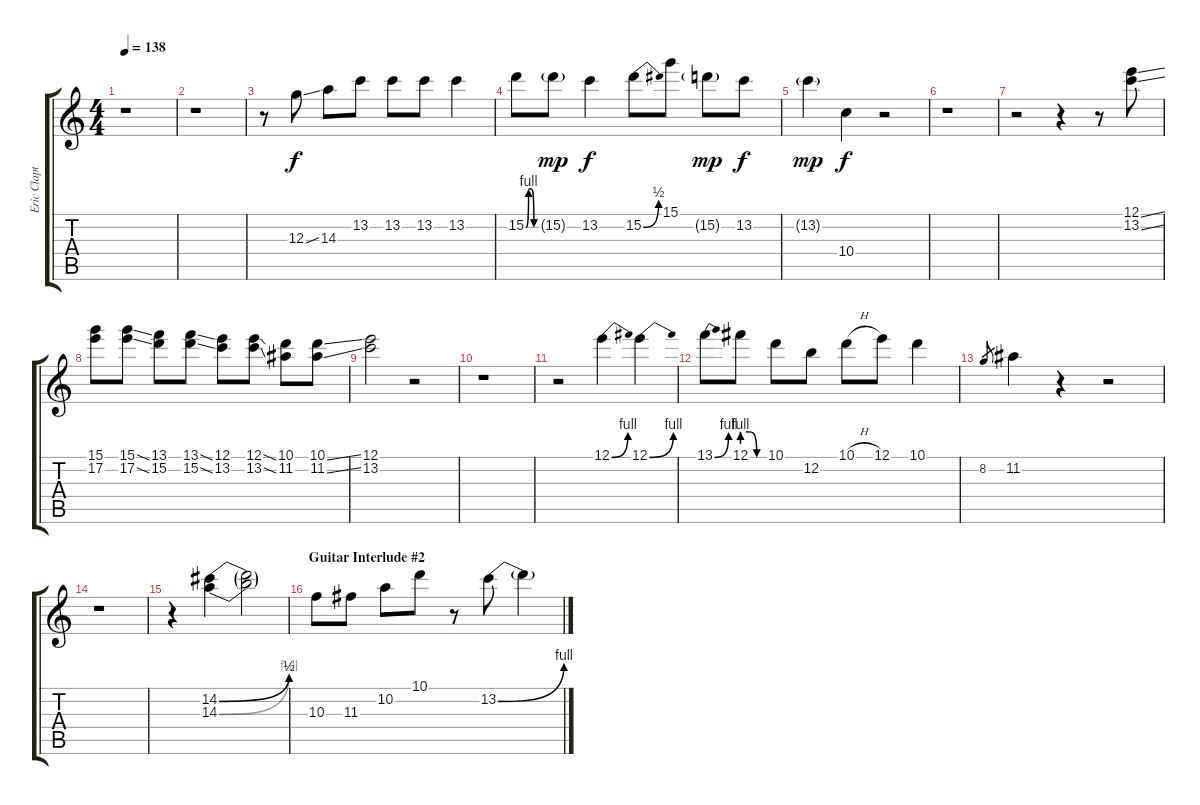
\track ("Eric Clapton Guitar I" "Eric Clapt") {instrument distortionguitar}
\staff {score tabs}
\tuning (E4 B3 G3 D3 A2 E2) {hide}
\ts (4 4)
\tempo 138
\clef g2
\ks c
r.1{dy f} |
r.1 |
r.8 12.3{ss}.8 14.3.8 13.2.8 13.2.8 13.2.8 13.2.4 |
15.2{be (custom 0 0 15 4 30 4 45 0 60 0)}.8 15.2{g}.8{dy mp} 13.2.4{dy f} 15.2{be (bend 0 0 60 2)}.8 15.1.8 15.2{g}.8{dy mp} 13.2.8{dy f} |
13.2{g}.4{dy mp} 10.4.4{dy f} r.2 |
r.1 |
r.2 r.4 r.8 (12.1{ss} 13.2{ss}).8 |
(15.1 17.2).8 (15.1{ss} 17.2{ss}).8 (13.1 15.2).8 (13.1{ss} 15.2{ss}).8 (12.1 13.2).8 (12.1{ss} 13.2{ss}).8 (10.1 11.2).8 (10.1{ss} 11.2{ss}).8 |
(12.1 13.2).2 r.2 |
r.1 |
r.2 12.1{be (bend 0 0 60 4)}.4 12.1{be (bend 0 0 60 4)}.4 |
13.1{be (bend 0 0 60 4)}.8 12.1{be (custom 0 4 20 4 40 0 60 0)}.8 10.1.8 12.2.8 10.1{h}.8 12.1.8 10.1.4 |
8.2.8{gr} 11.2.4 r.4 r.2 |
r.1 |
r.4 (14.2{be (bend 0 0 60 2)} 14.3{be (bend 0 0 60 4)}).4 (14.2{t} 14.3{t}).2 |
\section ("" "Guitar Interlude #2")
10.3.8 11.3.8 10.2.8 10.1.8 r.8 13.2{be (bend 0 0 60 4)}.8 13.2{t}.4
